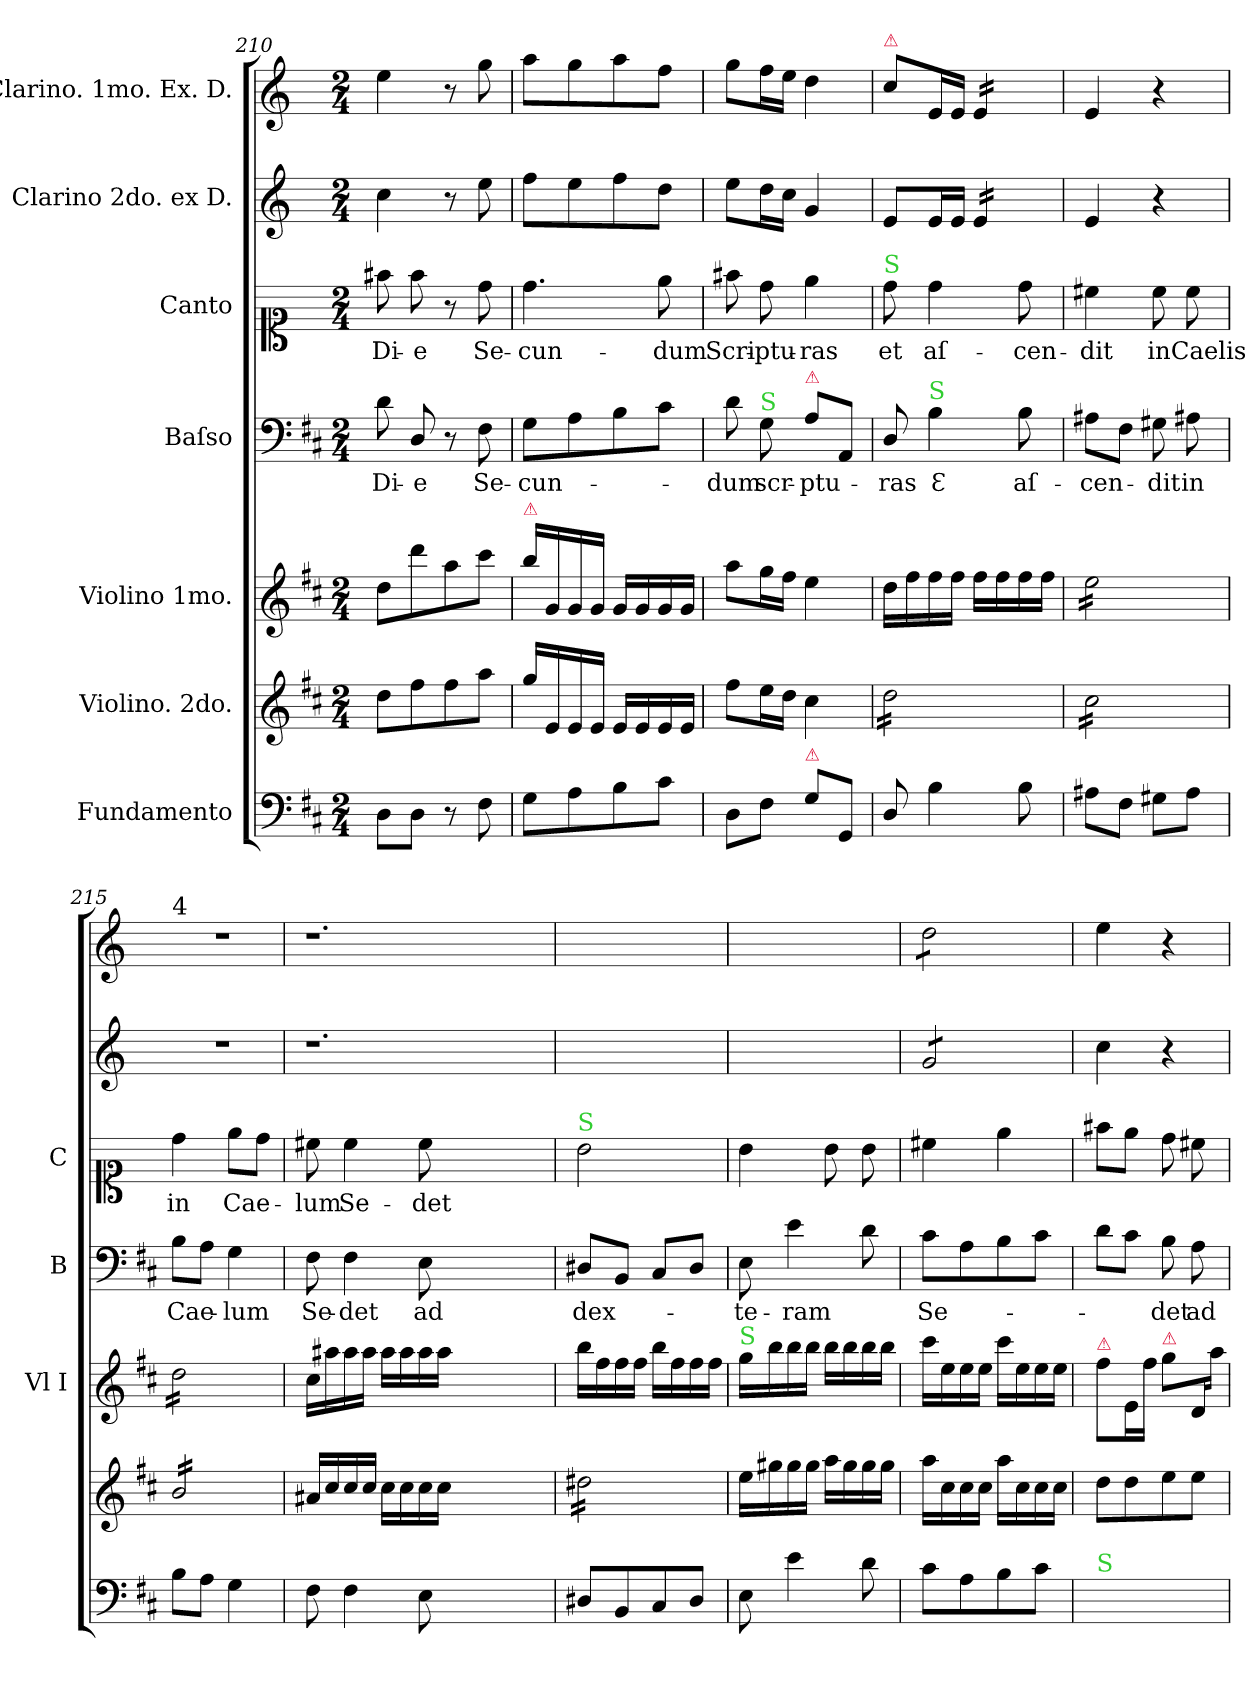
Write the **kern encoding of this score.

**kern	**kern	**kern	**kern	**text	**kern	**text	**kern	**kern
*part7	*part6	*part5	*part4	*part4	*part3	*part3	*part2	*part1
*staff7	*staff6	*staff5	*staff4	*staff4	*staff3	*staff3	*staff2	*staff1
*I"Fundamento	*I"Violino. 2do.	*I"Violino 1mo.	*I"Baſso	*	*I"Canto	*	*I"Clarino 2do. ex D.	*I"Clarino. 1mo. Ex. D.
*	*	*I'Vl I	*I'B	*	*I'C	*	*	*
*clefF4	*clefG2	*clefG2	*clefF4	*	*clefC1	*	*clefG2	*clefG2
*	*	*	*	*	*	*	*ITrd-1c-2	*ITrd-1c-2
*k[f#c#]	*k[f#c#]	*k[f#c#]	*k[f#c#]	*	*	*	*k[f#c#]	*k[f#c#]
*M2/4	*M2/4	*M2/4	*M2/4	*	*M2/4	*	*M2/4	*M2/4
=210	=210	=210	=210	=210	=210	=210	=210	=210
8D\L	8dd\L	8dd\L	8d\	Di-	8ff#\	Di-	4dd\	4ff#\
8D\J	8ff#\	8ddd\	8D/	-e	8ff#\	-e	.	.
8r	8ff#\	8aa\	8r	.	8r	.	8r	8r
8F#\	8aa\J	8ccc#\J	8F#\	Se-	8dd\	Se-	8ff#\	8aa\
=211	=211	=211	=211	=211	=211	=211	=211	=211
!	!	!LO:TX:a:color=crimson:t=⚠	!	!	!	!	!	!
8G\L	16gg\LL	16bb\LL	8G\L	-cun-	4.dd\	-cun-	8gg\L	8bb\L
.	16e/	16g/	.	.	.	.	.	.
8A\	16e/	16g/	8A\	.	.	.	8ff#\	8aa\
.	16e/JJ	16g/JJ	.	.	.	.	.	.
8B\	16e/LL	16g/LL	8B\	.	.	.	8gg\	8bb\
.	16e/	16g/	.	.	.	.	.	.
8c#\J	16e/	16g/	8c#\J	.	8ee\	-dum	8ee\J	8gg\J
.	16e/JJ	16g/JJ	.	.	.	.	.	.
=212	=212	=212	=212	=212	=212	=212	=212	=212
8D\L	8ff#\L	8aa\L	8d\	-dum	8ff#\	Scri-	8ff#\L	8aa\L
!	!	!	!LO:TX:a:color=limegreen:t=S	!	!	!	!	!
8F#\J	16ee\L	16gg\L	8G\	scr-	8dd\	-ptu-	16ee\L	16gg\L
.	16dd\JJ	16ff#\JJ	.	.	.	.	16dd\JJ	16ff#\JJ
!	!	!	!LO:TX:a:color=crimson:t=⚠	!	!	!	!	!
!LO:TX:a:color=crimson:t=⚠	!	!	!	!	!	!	!	!
8G\L	4cc#\	4ee\	8A\L	-ptu-	4ee\	-ras	4a/	4ee\
8GG/J	.	.	8AA/J	.	.	.	.	.
=213	=213	=213	=213	=213	=213	=213	=213	=213
!	!	!	!	!	!	!	!	!LO:TX:a:color=crimson:t=⚠
!	!	!	!	!	!LO:TX:a:color=limegreen:t=S	!	!	!
*	*tremolo	*	*	*	*	*	*	*
8D/	16dd\LL	16dd\LL	8D/	-ras	8dd\	et	8f#/L	8dd\L
.	16dd\	16ff#\	.	.	.	.	.	.
!	!	!	!LO:TX:a:color=limegreen:t=S	!	!	!	!	!
4B\	16dd\	16ff#\	4B\	Ɛ	4dd\	aſ-	16f#/L	16f#/L
.	16dd\	16ff#\JJ	.	.	.	.	16f#/JJ	16f#/JJ
!	!	!	!	!	!	!	!	!LO:TX:a:color=limegreen:t=S
!	!	!	!	!	!	!	!LO:TX:a:color=limegreen:t=S	!
*	*	*	*	*	*	*	*tremolo	*
*	*	*	*	*	*	*	*	*tremolo
.	16dd\	16ff#\LL	.	.	.	.	16f#/LL	16f#/LL
.	16dd\	16ff#\	.	.	.	.	16f#/	16f#/
8B\	16dd\	16ff#\	8B\	aſ-	8dd\	-cen-	16f#/	16f#/
.	16dd\JJ	16ff#\JJ	.	.	.	.	16f#/JJ	16f#/JJ
*	*	*	*	*	*	*	*	*Xtremolo
*	*	*	*	*	*	*	*Xtremolo	*
=214	=214	=214	=214	=214	=214	=214	=214	=214
*	*	*tremolo	*	*	*	*	*	*
8A#X\L	16cc#\LL	16ee\LL	8A#X\L	-cen-	4cc#\	-dit	4f#/	4f#/
.	16cc#\	16ee\	.	.	.	.	.	.
8F#\J	16cc#\	16ee\	8F#\J	.	.	.	.	.
.	16cc#\	16ee\	.	.	.	.	.	.
8G#X\L	16cc#\	16ee\	8G#X\	-dit	8cc#\	in	4r	4r
.	16cc#\	16ee\	.	.	.	.	.	.
8A#\J	16cc#\	16ee\	8A#X\	in	8cc#\	Caelis	.	.
.	16cc#\JJ	16ee\JJ	.	.	.	.	.	.
=215	=215	=215	=215	=215	=215	=215	=215	=215
!	!	!	!	!	!	!	!	!LO:TX:a:t=4
8B\L	16b/LL	16dd\LL	8B\L	Cae-	4dd\	in	2r	2r
.	16b/	16dd\	.	.	.	.	.	.
8A\J	16b/	16dd\	8A\J	.	.	.	.	.
.	16b/	16dd\	.	.	.	.	.	.
4G\	16b/	16dd\	4G\	-lum	8ee\L	Cae-	.	.
.	16b/	16dd\	.	.	.	.	.	.
.	16b/	16dd\	.	.	8dd\J	.	.	.
.	16b/JJ	16dd\JJ	.	.	.	.	.	.
*	*	*Xtremolo	*	*	*	*	*	*
*	*Xtremolo	*	*	*	*	*	*	*
=216	=216	=216	=216	=216	=216	=216	=216	=216
8F#\	16a#X/LL	16cc#\LL	8F#\	Se-	8cc#\	-lum	1.r	1.r
.	16cc#/	16aa#X\	.	.	.	.	.	.
4F#\	16cc#/	16aa#\	4F#\	-det	4cc#\	Se-	.	.
.	16cc#/JJ	16aa#\JJ	.	.	.	.	.	.
.	16cc#\LL	16aa#\LL	.	.	.	.	.	.
.	16cc#\	16aa#\	.	.	.	.	.	.
8E\	16cc#\	16aa#\	8E\	ad	8cc#\	-det	.	.
.	16cc#\JJ	16aa#\JJ	.	.	.	.	.	.
1ryy	1ryy	1ryy	1ryy	.	1ryy	.	.	.
=217	=217	=217	=217	=217	=217	=217	=217	=217
!	!	!	!	!	!LO:TX:a:color=limegreen:t=S	!	!	!
*	*tremolo	*	*	*	*	*	*	*
8D#X/L	16dd#X\LL	16bb\LL	8D#X/L	dex-	2b\	.	2ryy	2ryy
.	16dd#X\	16ff#\	.	.	.	.	.	.
8BB/	16dd#X\	16ff#\	8BB/J	.	.	.	.	.
.	16dd#X\	16ff#\JJ	.	.	.	.	.	.
8C#/	16dd#X\	16bb\LL	8C#/L	.	.	.	.	.
.	16dd#X\	16ff#\	.	.	.	.	.	.
8D#/J	16dd#X\	16ff#\	8D#/J	.	.	.	.	.
.	16dd#X\JJ	16ff#\JJ	.	.	.	.	.	.
*	*Xtremolo	*	*	*	*	*	*	*
=218	=218	=218	=218	=218	=218	=218	=218	=218
!	!	!LO:TX:a:color=limegreen:t=S	!	!	!	!	!	!
8E\	16ee\LL	16gg\LL	8E\	-te-	4b\	.	2ryy	2ryy
.	16gg#X\	16bb\	.	.	.	.	.	.
4e\	16gg#\	16bb\	4e\	-ram	.	.	.	.
.	16gg#\JJ	16bb\JJ	.	.	.	.	.	.
.	16aa\LL	16bb\LL	.	.	8b\	.	.	.
.	16gg#\	16bb\	.	.	.	.	.	.
8d\	16gg#\	16bb\	8d\	.	8b\	.	.	.
.	16gg#\JJ	16bb\JJ	.	.	.	.	.	.
=219	=219	=219	=219	=219	=219	=219	=219	=219
*	*	*	*	*	*	*	*tremolo	*
*	*	*	*	*	*	*	*	*tremolo
8c#\L	16aa\LL	16ccc#\LL	8c#\L	Se-	4cc#\	.	8a/L	8ee\L
.	16cc#\	16ee\	.	.	.	.	.	.
8A\	16cc#\	16ee\	8A\	.	.	.	8a/	8ee\
.	16cc#\JJ	16ee\JJ	.	.	.	.	.	.
8B\	16aa\LL	16ccc#\LL	8B\	.	4ee\	.	8a/	8ee\
.	16cc#\	16ee\	.	.	.	.	.	.
8c#\J	16cc#\	16ee\	8c#\J	.	.	.	8a/J	8ee\J
*	*	*	*	*	*	*	*	*Xtremolo
*	*	*	*	*	*	*	*Xtremolo	*
.	16cc#\JJ	16ee\JJ	.	.	.	.	.	.
=220	=220	=220	=220	=220	=220	=220	=220	=220
!	!	!LO:TX:a:color=crimson:t=⚠	!	!	!	!	!	!
!LO:TX:a:color=limegreen:t=S	!	!	!	!	!	!	!	!
2ryy	8dd\L	8ff#\L	8d\L	.	8ff#\L	.	4dd\	4ff#\
.	8dd\	16e/L	8c#\J	.	8ee\J	.	.	.
.	.	16ff#\JJ	.	.	.	.	.	.
!	!	!LO:TX:a:color=crimson:t=⚠	!	!	!	!	!	!
.	8ee\	8gg\L	8B\	-det	8dd\	.	4r	4r
.	8ee\J	16d/L	8A\	ad	8cc#\	.	.	.
.	.	16aa\JJ	.	.	.	.	.	.
=	=	=	=	=	=	=	=	=
*-	*-	*-	*-	*-	*-	*-	*-	*-
